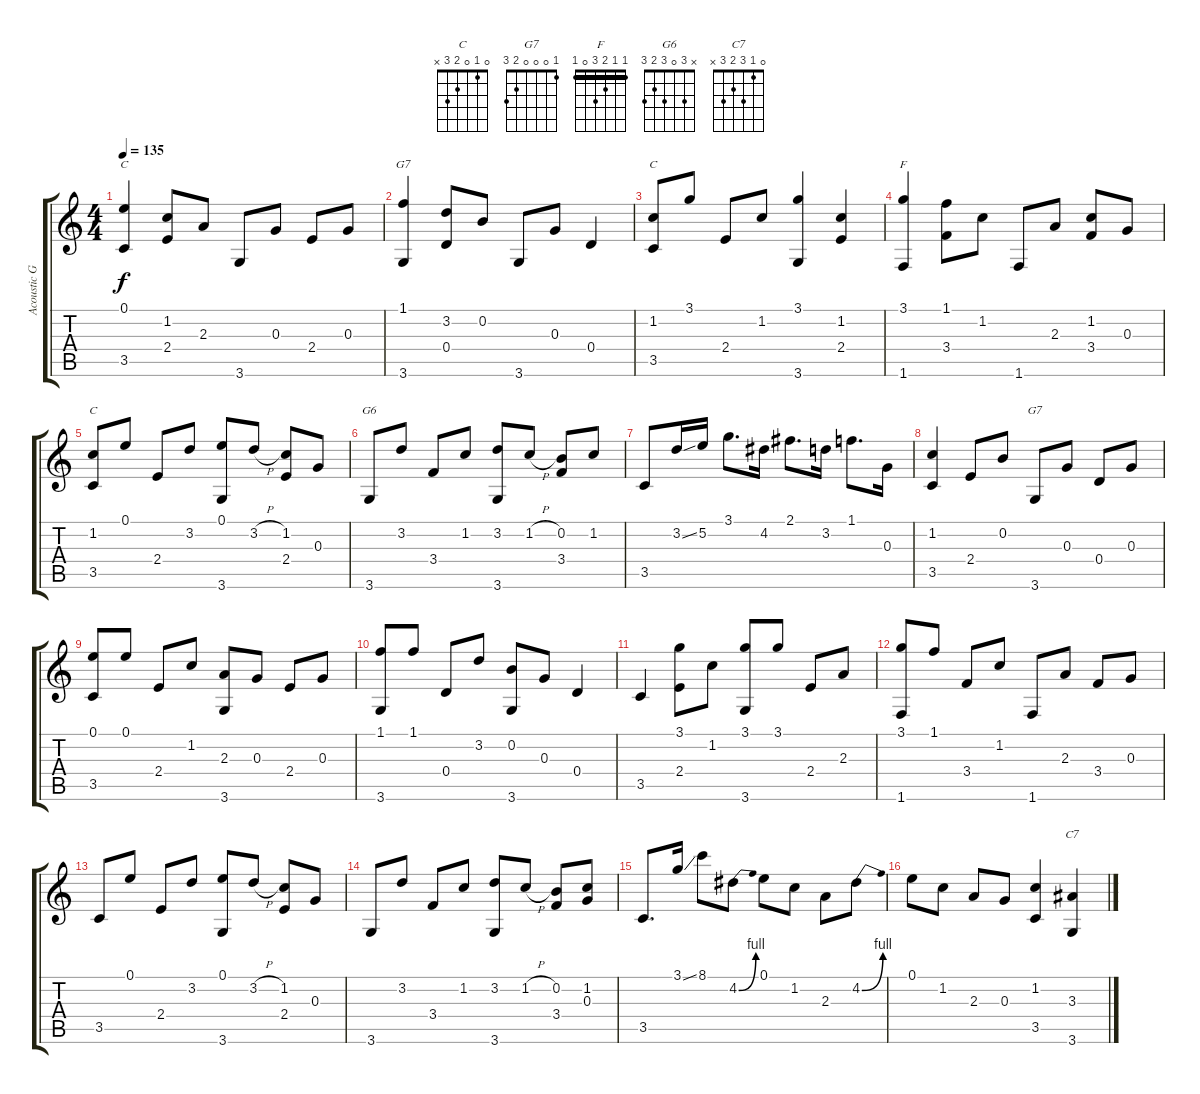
\track ("Acoustic Guitar" "Acoustic G") {instrument acousticguitarsteel}
\staff {score tabs}
\tuning (E4 B3 G3 D3 A2 E2) {hide}
\chord ("C" 0 1 0 2 3 3)
\chord ("G7" 1 3 0 0 2 3)
\chord ("C" 3 1 0 2 3 x)
\chord ("F" 1 1 2 3 0 1) {barre 1}
\chord ("C" 0 1 0 2 3 x)
\chord ("G6" x 3 0 3 2 3)
\chord ("G7" 1 0 0 0 2 3)
\chord ("C7" 0 1 3 2 3 x)
\ts (4 4)
\tempo 135
\clef g2
\ks c
(0.1 3.5).4{ch "C" dy f instrument acousticguitarsteel} (1.2 2.4).8 2.3.8 3.6.8 0.3.8 2.4.8 0.3.8 |
(1.1 3.6).4{ch "G7"} (3.2 0.4).8 0.2.8 3.6.8 0.3.8 0.4.4 |
(1.2 3.5).8{ch "C"} 3.1.8 2.4.8 1.2.8 (3.1 3.6).4 (1.2 2.4).4 |
(3.1 1.6).4{ch "F"} (1.1 3.4).8 1.2.8 1.6.8 2.3.8 (1.2 3.4).8 0.3.8 |
(1.2 3.5).8{ch "C"} 0.1.8 2.4.8 3.2.8 (0.1 3.6).8 3.2{h}.8 (1.2 2.4).8 0.3.8 |
3.6.8{ch "G6"} 3.2.8 3.4.8 1.2.8 (3.2 3.6).8 1.2{h}.8 (0.2 3.4).8 1.2.8 |
3.5.8 3.2{ss}.16 5.2.16 3.1.8{d} 4.2.16 2.1.8{d} 3.2.16 1.1.8{d} 0.3.16 |
(1.2 3.5).4 2.4.8 0.2.8 3.6.8{ch "G7"} 0.3.8 0.4.8 0.3.8 |
(0.1 3.5).8 0.1.8 2.4.8 1.2.8 (2.3 3.6).8 0.3.8 2.4.8 0.3.8 |
(1.1 3.6).8 1.1.8 0.4.8 3.2.8 (0.2 3.6).8 0.3.8 0.4.4 |
3.5.4 (3.1 2.4).8 1.2.8 (3.1 3.6).8 3.1.8 2.4.8 2.3.8 |
(3.1 1.6).8 1.1.8 3.4.8 1.2.8 1.6.8 2.3.8 3.4.8 0.3.8 |
3.5.8 0.1.8 2.4.8 3.2.8 (0.1 3.6).8 3.2{h}.8 (1.2 2.4).8 0.3.8 |
3.6.8 3.2.8 3.4.8 1.2.8 (3.2 3.6).8 1.2{h}.8 (0.2 3.4).8 (1.2 0.3).8 |
3.5.8{d} 3.1{ss}.16 8.1.8 4.2{be (bend 0 0 60 4)}.8 0.1.8 1.2.8 2.3.8 4.2{be (bend 0 0 60 4)}.8 |
0.1.8 1.2.8 2.3.8 0.3.8 (1.2 3.5).4 (3.3 3.6).4{ch "C7"}
